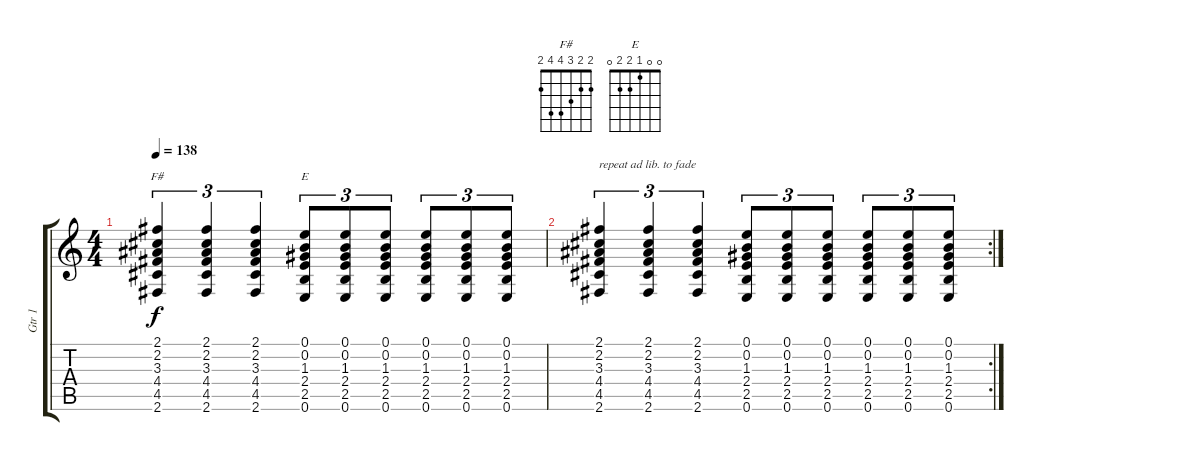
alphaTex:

\track ("Gtr 1" "Gtr 1") {instrument distortionguitar}
\staff {score tabs}
\tuning (E4 B3 G3 D3 A2 E2) {hide}
\chord ("F#" 2 2 3 4 4 2)
\chord ("E" 0 0 1 2 2 0)
\ts (4 4)
\tempo 138
\clef g2
\ks c
(2.1 2.2 3.3 4.4 4.5 2.6).4{tu (3 2) ch "F#" dy f} (2.1 2.2 3.3 4.4 4.5 2.6).4{tu (3 2)} (2.1 2.2 3.3 4.4 4.5 2.6).4{tu (3 2)} (0.1 0.2 1.3 2.4 2.5 0.6).8{tu (3 2) ch "E"} (0.1 0.2 1.3 2.4 2.5 0.6).8{tu (3 2)} (0.1 0.2 1.3 2.4 2.5 0.6).8{tu (3 2)} (0.1 0.2 1.3 2.4 2.5 0.6).8{tu (3 2)} (0.1 0.2 1.3 2.4 2.5 0.6).8{tu (3 2)} (0.1 0.2 1.3 2.4 2.5 0.6).8{tu (3 2)} |
\rc 2
(2.1 2.2 3.3 4.4 4.5 2.6).4{tu (3 2) txt "repeat ad lib. to fade"} (2.1 2.2 3.3 4.4 4.5 2.6).4{tu (3 2)} (2.1 2.2 3.3 4.4 4.5 2.6).4{tu (3 2)} (0.1 0.2 1.3 2.4 2.5 0.6).8{tu (3 2)} (0.1 0.2 1.3 2.4 2.5 0.6).8{tu (3 2)} (0.1 0.2 1.3 2.4 2.5 0.6).8{tu (3 2)} (0.1 0.2 1.3 2.4 2.5 0.6).8{tu (3 2)} (0.1 0.2 1.3 2.4 2.5 0.6).8{tu (3 2)} (0.1 0.2 1.3 2.4 2.5 0.6).8{tu (3 2)}
